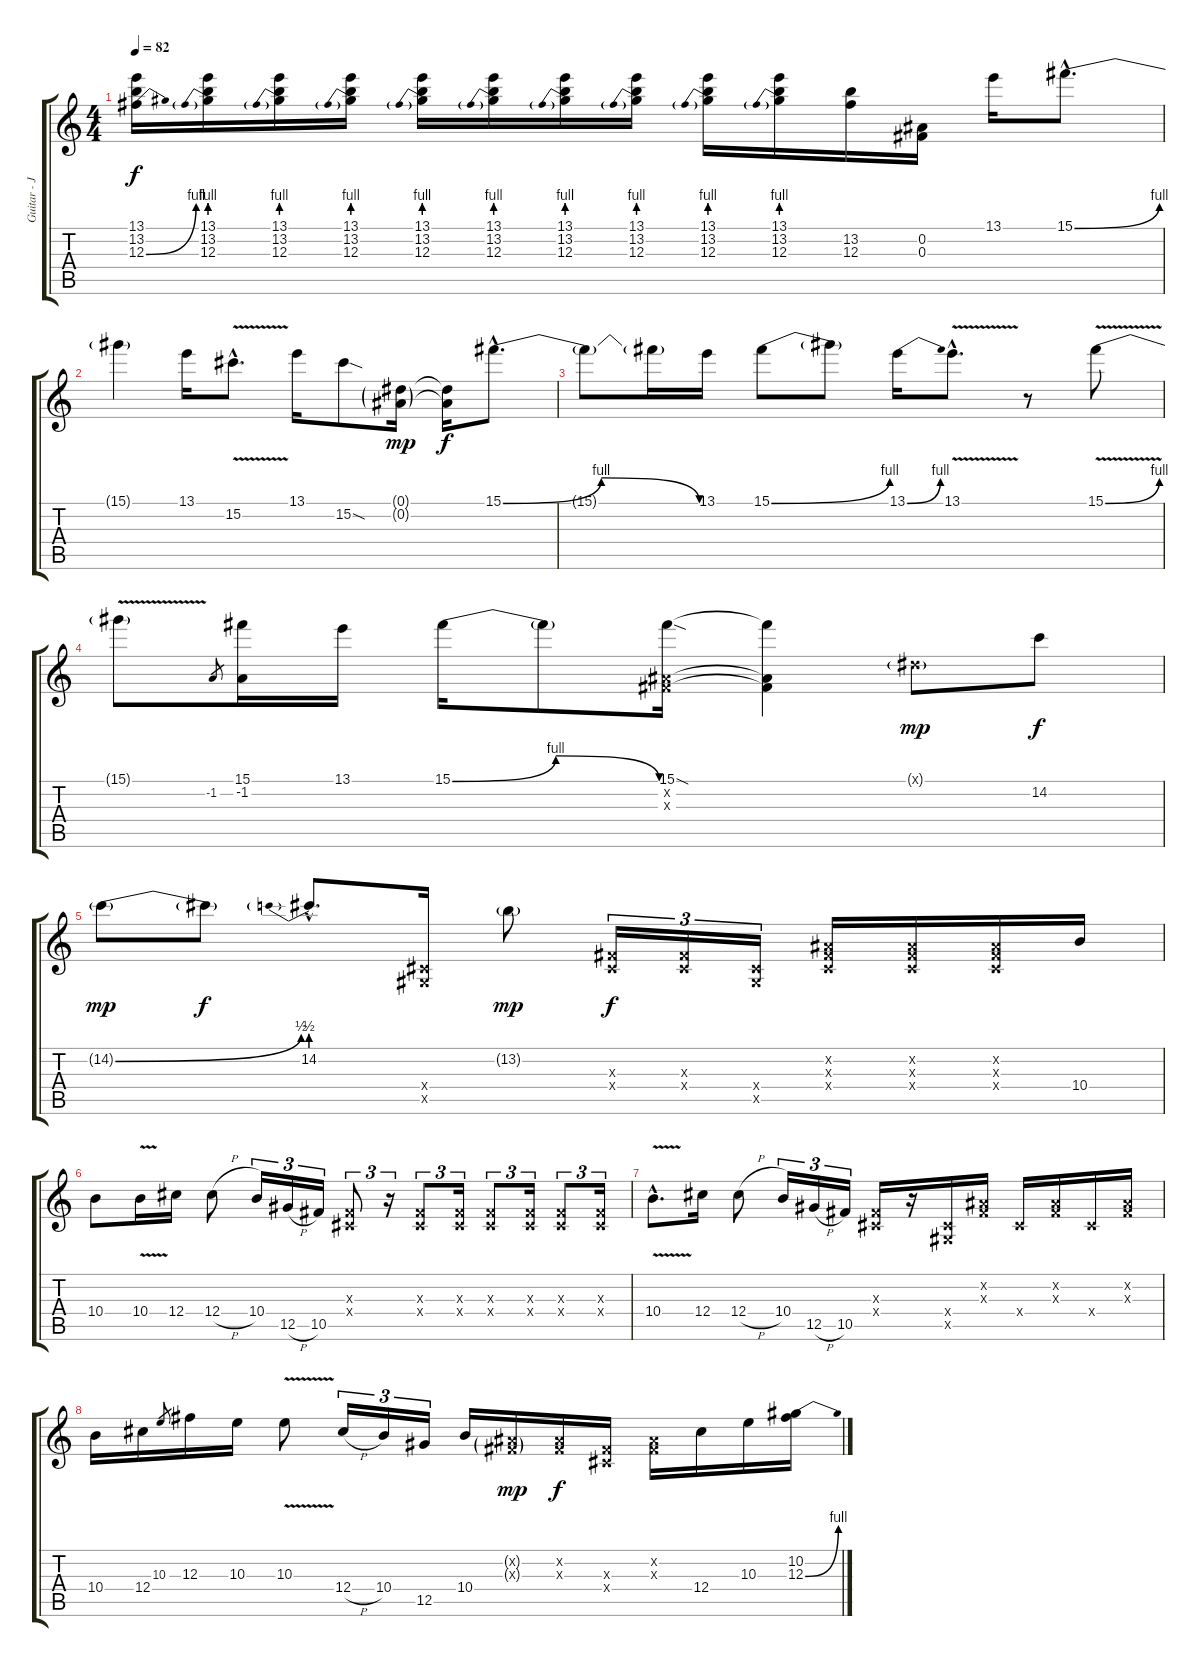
\track ("Guitar - Jimi" "Guitar - J") {instrument distortionguitar}
\staff {score tabs}
\tuning (Eb4 Bb3 Gb3 Db3 Ab2 Eb2) {hide}
\ts (4 4)
\tempo 82
\clef g2
\ks c
(13.1 13.2 12.3{be (bend 0 0 60 4)}).16{dy f} (13.1 13.2 12.3{be (prebend 0 4 60 4)}).16 (13.1 13.2 12.3{be (prebend 0 4 60 4)}).16 (13.1 13.2 12.3{be (prebend 0 4 60 4)}).16 (13.1 13.2 12.3{be (prebend 0 4 60 4)}).16 (13.1 13.2 12.3{be (prebend 0 4 60 4)}).16 (13.1 13.2 12.3{be (prebend 0 4 60 4)}).16 (13.1 13.2 12.3{be (prebend 0 4 60 4)}).16 (13.1 13.2 12.3{be (prebend 0 4 60 4)}).16 (13.1 13.2 12.3{be (prebend 0 4 60 4)}).16 (13.2 12.3).16 (0.2 0.3).16 13.1.16 15.1{be (bend 0 0 60 4) hac}.8{d} |
15.1{t}.4 13.1.16 15.2{v hac}.8{d} 13.1.16 15.2{sod}.8 (0.1{g} 0.2{g}).16{dy mp} (0.1{t} 0.2{t}).16{dy f} 15.1{be (bendrelease 0 0 15 4 30 4 60 0) hac}.8{d} |
15.1{t}.8 15.1{t}.16 13.1.16 15.1{be (bend 0 0 60 4)}.8 15.1{t}.8 13.1{be (bend 0 0 60 4)}.16 13.1{v hac}.8{d} r.8 15.1{be (bend 0 0 60 4) v}.8 |
15.1{t}.8 -1.2.8{gr} (15.1 -1.2).16 13.1.16 15.1{be (bendrelease 0 0 15 4 30 4 60 0)}.16 15.1{t}.8 (15.1{sod} 0.2{x} 0.3{x}).16 (15.1{t} 0.2{t} 0.3{t}).4 0.1{g x}.8{dy mp} 14.2.8{dy f} |
14.2{be (bend 0 0 60 2) g}.8{dy mp} 14.2{t}.8{dy f} 14.2{be (prebend 0 2 60 2) hac}.8{d} (0.4{x} 0.5{x}).16 13.2{g}.8{dy mp} (0.3{x} 0.4{x}).16{tu (3 2) dy f} (0.3{x} 0.4{x}).16{tu (3 2)} (0.4{x} 0.5{x}).16{tu (3 2)} (0.2{x} 0.3{x} 0.4{x}).16 (0.2{x} 0.3{x} 0.4{x}).16 (0.2{x} 0.3{x} 0.4{x}).16 10.4.16 |
10.4.8 10.4{v}.16 12.4.16 12.4{h}.8 10.4.16{tu (3 2)} 12.5{h}.16{tu (3 2)} 10.5.16{tu (3 2)} (0.3{x} 0.4{x}).8{tu (3 2)} r.16{tu (3 2)} (0.3{x} 0.4{x}).8{tu (3 2)} (0.3{x} 0.4{x}).16{tu (3 2)} (0.3{x} 0.4{x}).8{tu (3 2)} (0.3{x} 0.4{x}).16{tu (3 2)} (0.3{x} 0.4{x}).8{tu (3 2)} (0.3{x} 0.4{x}).16{tu (3 2)} |
10.4{v hac}.8{d} 12.4.16 12.4{h}.8 10.4.16{tu (3 2)} 12.5{h}.16{tu (3 2)} 10.5.16{tu (3 2)} (0.3{x} 0.4{x}).16 r.16 (0.4{x} 0.5{x}).16 (0.2{x} 0.3{x}).16 0.4{x}.16 (0.2{x} 0.3{x}).16 0.4{x}.16 (0.2{x} 0.3{x}).16 |
10.4.16 12.4.16 10.3.8{gr} 12.3.16 10.3.16 10.3{v}.8 12.4{h}.16{tu (3 2)} 10.4.16{tu (3 2)} 12.5.16{tu (3 2)} 10.4.16 (0.2{g x} 0.3{g x}).16{dy mp} (0.2{x} 0.3{x}).16{dy f} (0.3{x} 0.4{x}).16 (0.2{x} 0.3{x}).16 12.4.16 10.3.16 (10.2 12.3{be (bend 0 0 60 4)}).16
